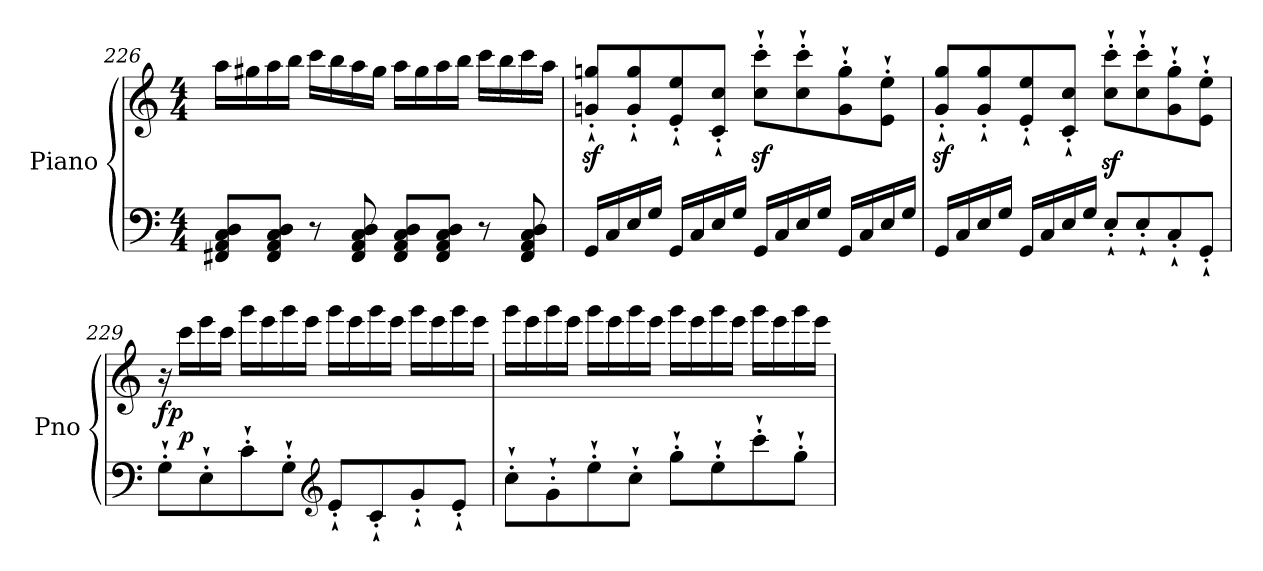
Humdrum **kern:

**kern	**kern	**dynam
*part1	*part1	*part1
*staff2	*staff1	*staff1/2
*I"Piano	*	*
*I'Pno	*	*
*clefF4	*clefG2	*
*k[]	*k[]	*
*M4/4	*M4/4	*
=226	=226	=226
8FF#X/ 8AA/ 8C/ 8D/L	16aa\LL	.
.	16gg#X\	.
8FF#/ 8AA/ 8C/ 8D/J	16aa\	.
.	16bb\JJ	.
8r	16ccc\LL	.
.	16bb\	.
8FF#/ 8AA/ 8C/ 8D/	16aa\	.
.	16gg#\JJ	.
8FF#/ 8AA/ 8C/ 8D/L	16aa\LL	.
.	16gg#\	.
8FF#/ 8AA/ 8C/ 8D/J	16aa\	.
.	16bb\JJ	.
8r	16ccc\LL	.
.	16bb\	.
8FF#/ 8AA/ 8C/ 8D/	16ccc\	.
.	16aa\JJ	.
=227	=227	=227
16GG/LL	8gn/z<'` 8ggn/z<'`L	.
16C/	.	.
16E/	8g/'` 8gg/'`	.
16G/JJ	.	.
16GG/LL	8e/'` 8ee/'`	.
16C/	.	.
16E/	8c/'` 8cc/'`J	.
16G/JJ	.	.
16GG/LL	8cc\z<'` 8ccc\z<'`L	.
16C/	.	.
16E/	8cc\'` 8ccc\'`	.
16G/JJ	.	.
16GG/LL	8g\'` 8gg\'`	.
16C/	.	.
16E/	8e\'` 8ee\'`J	.
16G/JJ	.	.
=228	=228	=228
16GG/LL	8g/z<'` 8gg/z<'`L	.
16C/	.	.
16E/	8g/'` 8gg/'`	.
16G/JJ	.	.
16GG/LL	8e/'` 8ee/'`	.
16C/	.	.
16E/	8c/'` 8cc/'`J	.
16G/JJ	.	.
8E'`/L	8cc\z<'` 8ccc\z<'`L	.
8E'`/	8cc\'` 8ccc\'`	.
8C'`/	8g\'` 8gg\'`	.
8GG'`/J	8e\'` 8ee\'`J	.
=229	=229	=229
!	!	!LO:DY:b
8G'`\L	16r	fp
!	!	!LO:DY:b
.	16ccc\LL	p
8E'`\	16eee\	.
.	16ccc\JJ	.
8c'`\	16ggg\LL	.
.	16eee\	.
8G'`\J	16ggg\	.
.	16eee\JJ	.
*clefG2	*	*
8e'`/L	16ggg\LL	.
.	16eee\	.
8c'`/	16ggg\	.
.	16eee\JJ	.
8g'`/	16ggg\LL	.
.	16eee\	.
8e'`/J	16ggg\	.
.	16eee\JJ	.
=230	=230	=230
8cc'`\L	16ggg\LL	.
.	16eee\	.
8g'`\	16ggg\	.
.	16eee\JJ	.
8ee'`\	16ggg\LL	.
.	16eee\	.
8cc'`\J	16ggg\	.
.	16eee\JJ	.
8gg'`\L	16ggg\LL	.
.	16eee\	.
8ee'`\	16ggg\	.
.	16eee\JJ	.
8ccc'`\	16ggg\LL	.
.	16eee\	.
8gg'`\J	16ggg\	.
.	16eee\JJ	.
=	=	=
*-	*-	*-
